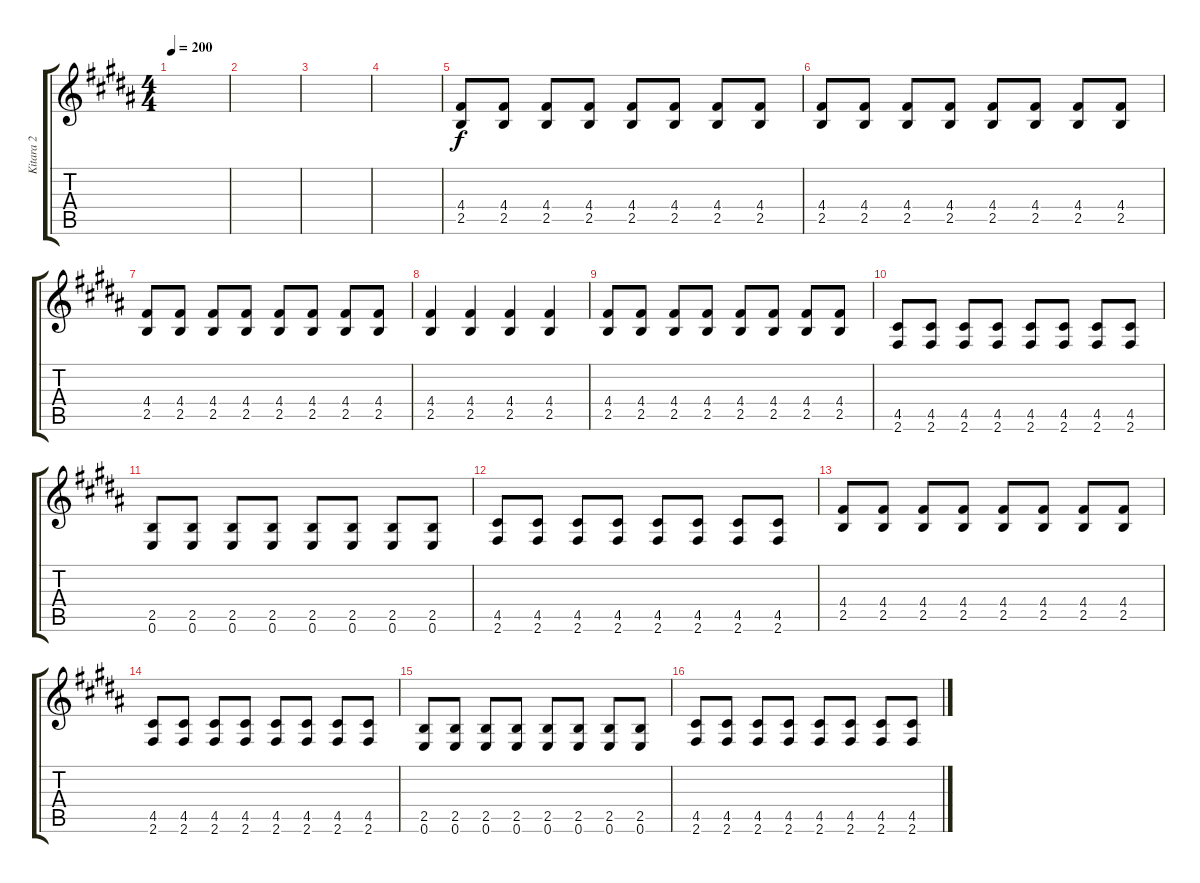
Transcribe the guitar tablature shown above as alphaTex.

\track ("Kitara 2" "Kitara 2") {instrument distortionguitar}
\staff {score tabs}
\tuning (E4 B3 G3 D3 A2 E2) {hide}
\ts (4 4)
\tempo 200
\clef g2
\ks b
|
|
|
|
(4.4 2.5).8 (4.4 2.5).8 (4.4 2.5).8 (4.4 2.5).8 (4.4 2.5).8 (4.4 2.5).8 (4.4 2.5).8 (4.4 2.5).8 |
(4.4 2.5).8 (4.4 2.5).8 (4.4 2.5).8 (4.4 2.5).8 (4.4 2.5).8 (4.4 2.5).8 (4.4 2.5).8 (4.4 2.5).8 |
(4.4 2.5).8 (4.4 2.5).8 (4.4 2.5).8 (4.4 2.5).8 (4.4 2.5).8 (4.4 2.5).8 (4.4 2.5).8 (4.4 2.5).8 |
(4.4 2.5).4 (4.4 2.5).4 (4.4 2.5).4 (4.4 2.5).4 |
(4.4 2.5).8 (4.4 2.5).8 (4.4 2.5).8 (4.4 2.5).8 (4.4 2.5).8 (4.4 2.5).8 (4.4 2.5).8 (4.4 2.5).8 |
(4.5 2.6).8 (4.5 2.6).8 (4.5 2.6).8 (4.5 2.6).8 (4.5 2.6).8 (4.5 2.6).8 (4.5 2.6).8 (4.5 2.6).8 |
(2.5 0.6).8 (2.5 0.6).8 (2.5 0.6).8 (2.5 0.6).8 (2.5 0.6).8 (2.5 0.6).8 (2.5 0.6).8 (2.5 0.6).8 |
(4.5 2.6).8 (4.5 2.6).8 (4.5 2.6).8 (4.5 2.6).8 (4.5 2.6).8 (4.5 2.6).8 (4.5 2.6).8 (4.5 2.6).8 |
(4.4 2.5).8 (4.4 2.5).8 (4.4 2.5).8 (4.4 2.5).8 (4.4 2.5).8 (4.4 2.5).8 (4.4 2.5).8 (4.4 2.5).8 |
(4.5 2.6).8 (4.5 2.6).8 (4.5 2.6).8 (4.5 2.6).8 (4.5 2.6).8 (4.5 2.6).8 (4.5 2.6).8 (4.5 2.6).8 |
(2.5 0.6).8 (2.5 0.6).8 (2.5 0.6).8 (2.5 0.6).8 (2.5 0.6).8 (2.5 0.6).8 (2.5 0.6).8 (2.5 0.6).8 |
(4.5 2.6).8 (4.5 2.6).8 (4.5 2.6).8 (4.5 2.6).8 (4.5 2.6).8 (4.5 2.6).8 (4.5 2.6).8 (4.5 2.6).8
